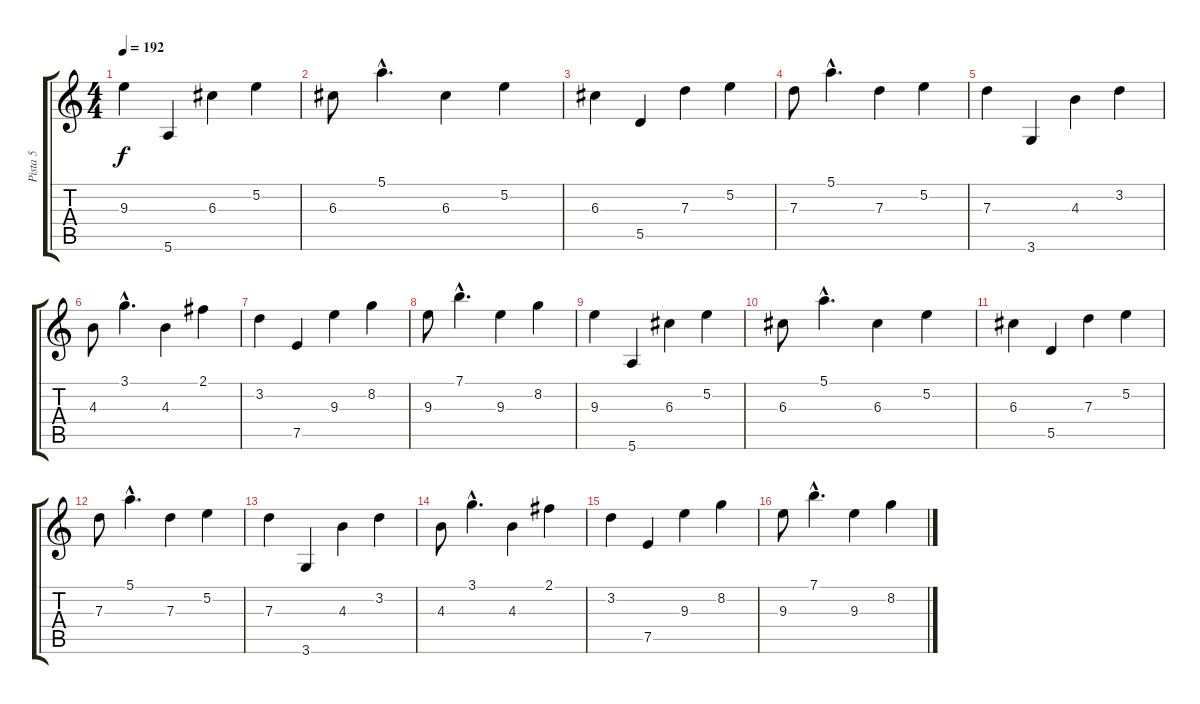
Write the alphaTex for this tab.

\track ("Pista 5" "Pista 5") {instrument acousticguitarnylon}
\staff {score tabs}
\tuning (E4 B3 G3 D3 A2 E2) {hide}
\ts (4 4)
\tempo 192
\clef g2
\ks c
9.3.4{dy f} 5.6.4 6.3.4 5.2.4 |
6.3.8 5.1{hac}.4{d} 6.3.4 5.2.4 |
6.3.4 5.5.4 7.3.4 5.2.4 |
7.3.8 5.1{hac}.4{d} 7.3.4 5.2.4 |
7.3.4 3.6.4 4.3.4 3.2.4 |
4.3.8 3.1{hac}.4{d} 4.3.4 2.1.4 |
3.2.4 7.5.4 9.3.4 8.2.4 |
9.3.8 7.1{hac}.4{d} 9.3.4 8.2.4 |
9.3.4 5.6.4 6.3.4 5.2.4 |
6.3.8 5.1{hac}.4{d} 6.3.4 5.2.4 |
6.3.4 5.5.4 7.3.4 5.2.4 |
7.3.8 5.1{hac}.4{d} 7.3.4 5.2.4 |
7.3.4 3.6.4 4.3.4 3.2.4 |
4.3.8 3.1{hac}.4{d} 4.3.4 2.1.4 |
3.2.4 7.5.4 9.3.4 8.2.4 |
9.3.8 7.1{hac}.4{d} 9.3.4 8.2.4
